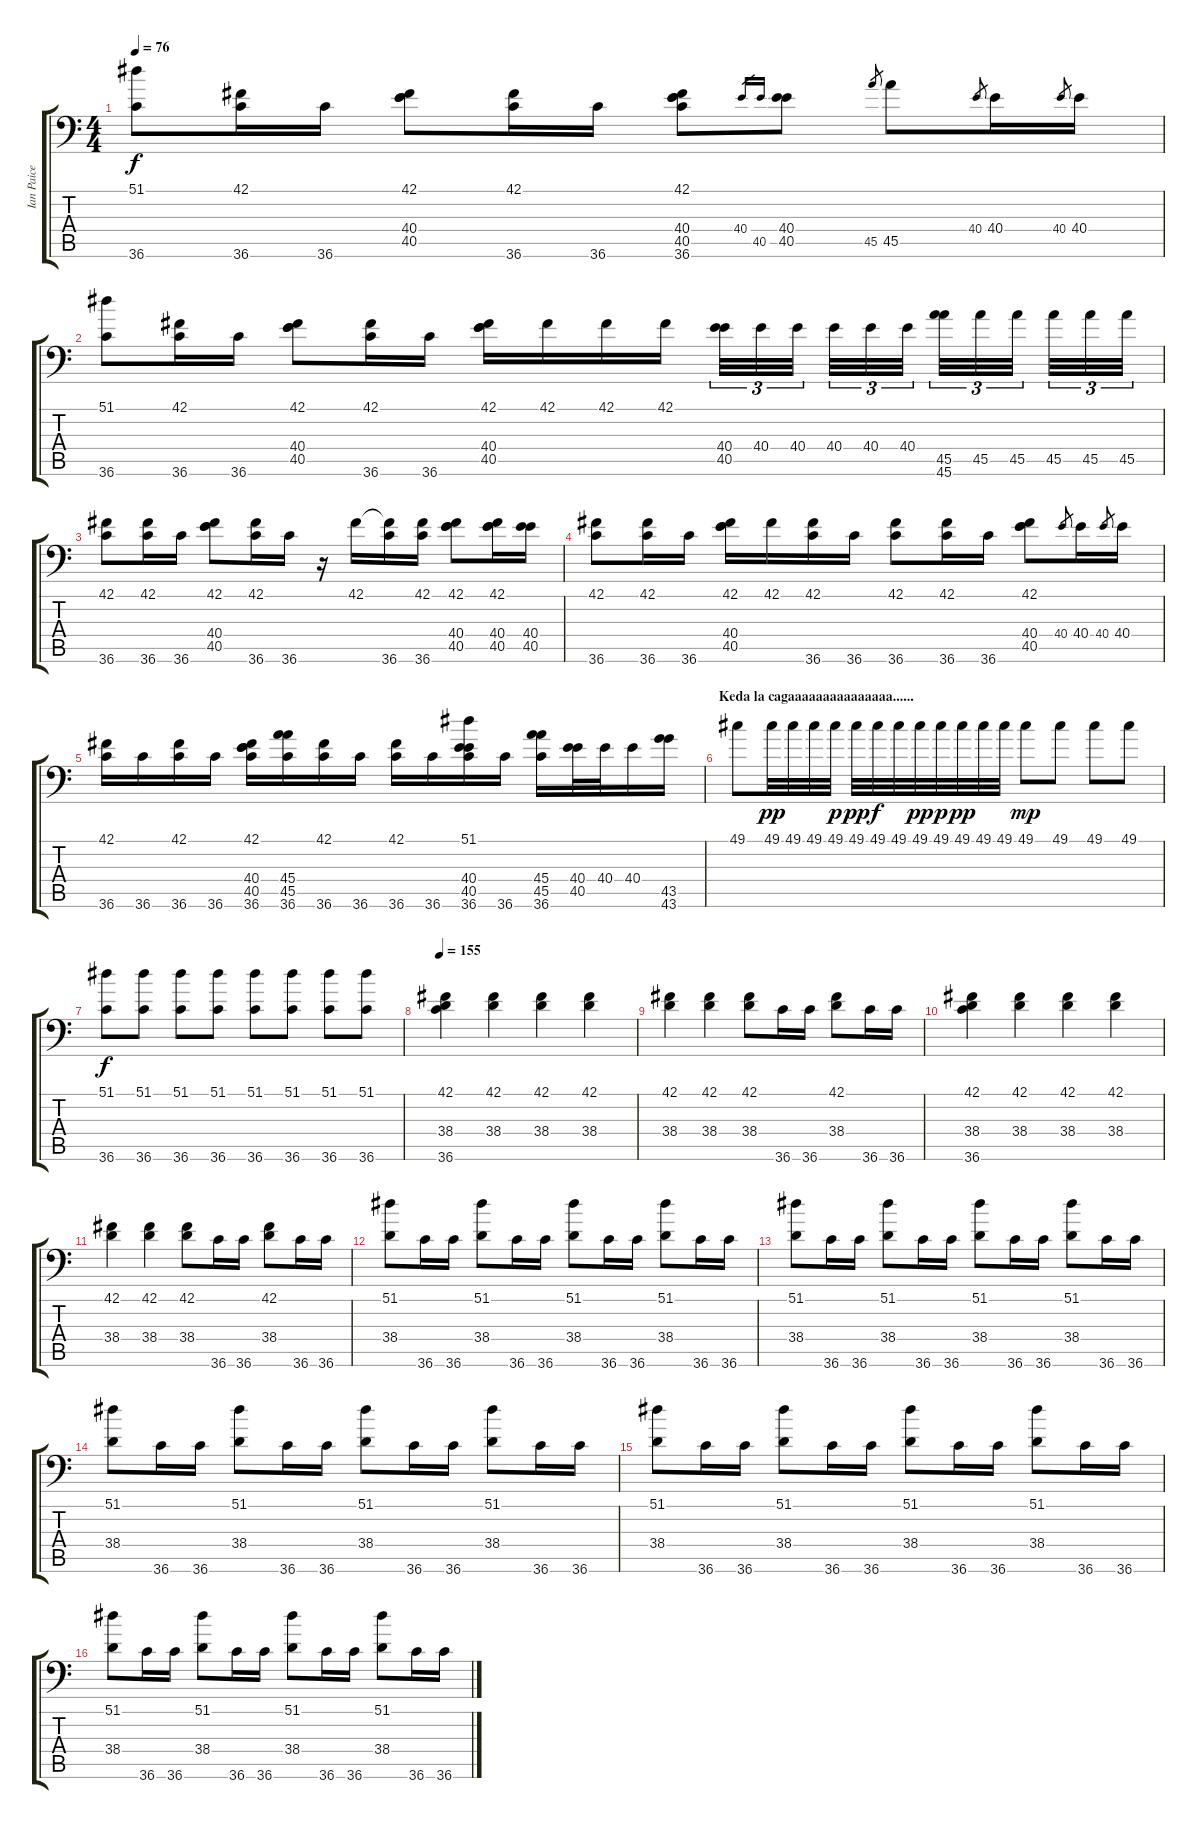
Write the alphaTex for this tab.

\track ("Ian Paice" "Ian Paice") {instrument acousticgrandpiano}
\staff {score tabs}
\tuning (C-1 C-1 C-1 C-1 C-1 C-1) {hide}
\ts (4 4)
\tempo 76
\clef f4
\ks c
(51.1 36.6).8{dy f} (42.1 36.6).16 36.6.16 (42.1 40.4 40.5).8 (42.1 36.6).16 36.6.16 (42.1 40.4 40.5 36.6).8 40.4.16{gr} 40.5.16{gr} (40.4 40.5).8 45.5.8{gr} 45.5.8 40.4.8{gr} 40.4.16 40.4.8{gr} 40.4.16 |
(51.1 36.6).8 (42.1 36.6).16 36.6.16 (42.1 40.4 40.5).8 (42.1 36.6).16 36.6.16 (42.1 40.4 40.5).16 42.1.16 42.1.16 42.1.16 (40.4 40.5).32{tu (3 2)} 40.4.32{tu (3 2)} 40.4.32{tu (3 2)} 40.4.32{tu (3 2)} 40.4.32{tu (3 2)} 40.4.32{tu (3 2)} (45.5 45.6).32{tu (3 2)} 45.5.32{tu (3 2)} 45.5.32{tu (3 2)} 45.5.32{tu (3 2)} 45.5.32{tu (3 2)} 45.5.32{tu (3 2)} |
(42.1 36.6).8 (42.1 36.6).16 36.6.16 (42.1 40.4 40.5).8 (42.1 36.6).16 36.6.16 r.16 42.1.16 (42.1{t} 36.6).16 (42.1 36.6).16 (42.1 40.4 40.5).8 (42.1 40.4 40.5).16 (40.4 40.5).16 |
(42.1 36.6).8 (42.1 36.6).16 36.6.16 (42.1 40.4 40.5).16 42.1.16 (42.1 36.6).16 36.6.16 (42.1 36.6).8 (42.1 36.6).16 36.6.16 (42.1 40.4 40.5).8 40.4.8{gr} 40.4.16 40.4.8{gr} 40.4.16 |
(42.1 36.6).16 36.6.16 (42.1 36.6).16 36.6.16 (42.1 40.4 40.5 36.6).16 (45.4 45.5 36.6).16 (42.1 36.6).16 36.6.16 (42.1 36.6).16 36.6.16 (51.1 40.4 40.5 36.6).16 36.6.16 (45.4 45.5 36.6).16 (40.4 40.5).32 40.4.32 40.4.16 (43.5 43.6).16 |
\section ("" "Keda la cagaaaaaaaaaaaaaaa......")
49.1.8 49.1.32{dy pp} 49.1.32 49.1.32 49.1.32{dy p} 49.1.32{dy pp} 49.1.32{dy f} 49.1.32 49.1.32{dy pp} 49.1.32{dy p} 49.1.32{dy pp} 49.1.32 49.1.32 49.1.8{dy mp} 49.1.8 49.1.8 49.1.8 |
(51.1 36.6).8{dy f} (51.1 36.6).8 (51.1 36.6).8 (51.1 36.6).8 (51.1 36.6).8 (51.1 36.6).8 (51.1 36.6).8 (51.1 36.6).8 |
\tempo 155
(42.1 38.4 36.6).4 (42.1 38.4).4 (42.1 38.4).4 (42.1 38.4).4 |
(42.1 38.4).4 (42.1 38.4).4 (42.1 38.4).8 36.6.16 36.6.16 (42.1 38.4).8 36.6.16 36.6.16 |
(42.1 38.4 36.6).4 (42.1 38.4).4 (42.1 38.4).4 (42.1 38.4).4 |
(42.1 38.4).4 (42.1 38.4).4 (42.1 38.4).8 36.6.16 36.6.16 (42.1 38.4).8 36.6.16 36.6.16 |
(51.1 38.4).8 36.6.16 36.6.16 (51.1 38.4).8 36.6.16 36.6.16 (51.1 38.4).8 36.6.16 36.6.16 (51.1 38.4).8 36.6.16 36.6.16 |
(51.1 38.4).8 36.6.16 36.6.16 (51.1 38.4).8 36.6.16 36.6.16 (51.1 38.4).8 36.6.16 36.6.16 (51.1 38.4).8 36.6.16 36.6.16 |
(51.1 38.4).8 36.6.16 36.6.16 (51.1 38.4).8 36.6.16 36.6.16 (51.1 38.4).8 36.6.16 36.6.16 (51.1 38.4).8 36.6.16 36.6.16 |
(51.1 38.4).8 36.6.16 36.6.16 (51.1 38.4).8 36.6.16 36.6.16 (51.1 38.4).8 36.6.16 36.6.16 (51.1 38.4).8 36.6.16 36.6.16 |
(51.1 38.4).8 36.6.16 36.6.16 (51.1 38.4).8 36.6.16 36.6.16 (51.1 38.4).8 36.6.16 36.6.16 (51.1 38.4).8 36.6.16 36.6.16
